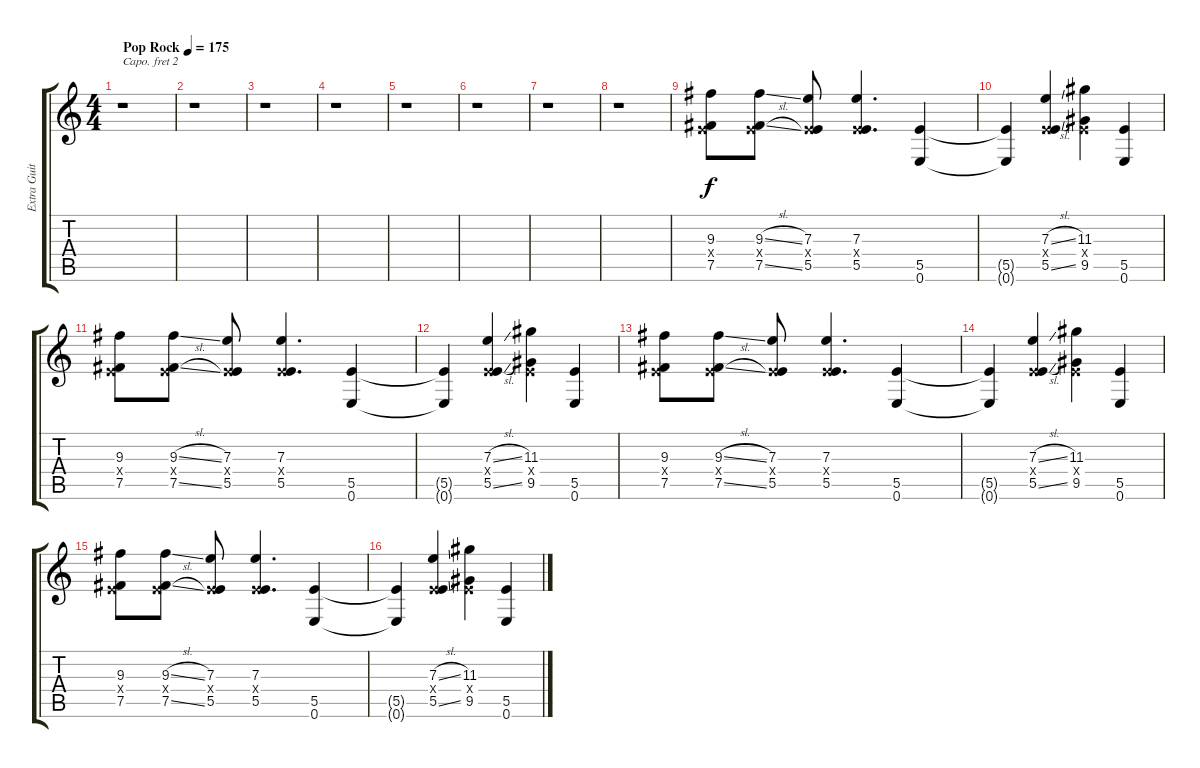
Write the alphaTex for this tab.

\track ("Extra Guitar" "Extra Guit") {instrument distortionguitar}
\staff {score tabs}
\capo 2
\tuning (E4 B3 G3 D3 A2 D2) {hide}
\ts (4 4)
\tempo (175 "Pop Rock")
\clef g2
\ks c
r.1{dy f instrument distortionguitar} |
r.1 |
r.1 |
r.1 |
r.1 |
r.1 |
r.1 |
r.1 |
(9.3 0.4{x} 7.5).8 (9.3{sl} 0.4{x} 7.5{sl}).8 (7.3 0.4{x} 5.5).8 (7.3 0.4{x} 5.5).4{d} (5.5 0.6).4 |
(5.5{t} 0.6{t}).4 (7.3{sl} 0.4{x} 5.5{sl}).4 (11.3 0.4{x} 9.5).4 (5.5 0.6).4 |
(9.3 0.4{x} 7.5).8 (9.3{sl} 0.4{x} 7.5{sl}).8 (7.3 0.4{x} 5.5).8 (7.3 0.4{x} 5.5).4{d} (5.5 0.6).4 |
(5.5{t} 0.6{t}).4 (7.3{sl} 0.4{x} 5.5{sl}).4 (11.3 0.4{x} 9.5).4 (5.5 0.6).4 |
(9.3 0.4{x} 7.5).8 (9.3{sl} 0.4{x} 7.5{sl}).8 (7.3 0.4{x} 5.5).8 (7.3 0.4{x} 5.5).4{d} (5.5 0.6).4 |
(5.5{t} 0.6{t}).4 (7.3{sl} 0.4{x} 5.5{sl}).4 (11.3 0.4{x} 9.5).4 (5.5 0.6).4 |
(9.3 0.4{x} 7.5).8 (9.3{sl} 0.4{x} 7.5{sl}).8 (7.3 0.4{x} 5.5).8 (7.3 0.4{x} 5.5).4{d} (5.5 0.6).4 |
(5.5{t} 0.6{t}).4 (7.3{sl} 0.4{x} 5.5{sl}).4 (11.3 0.4{x} 9.5).4 (5.5 0.6).4
